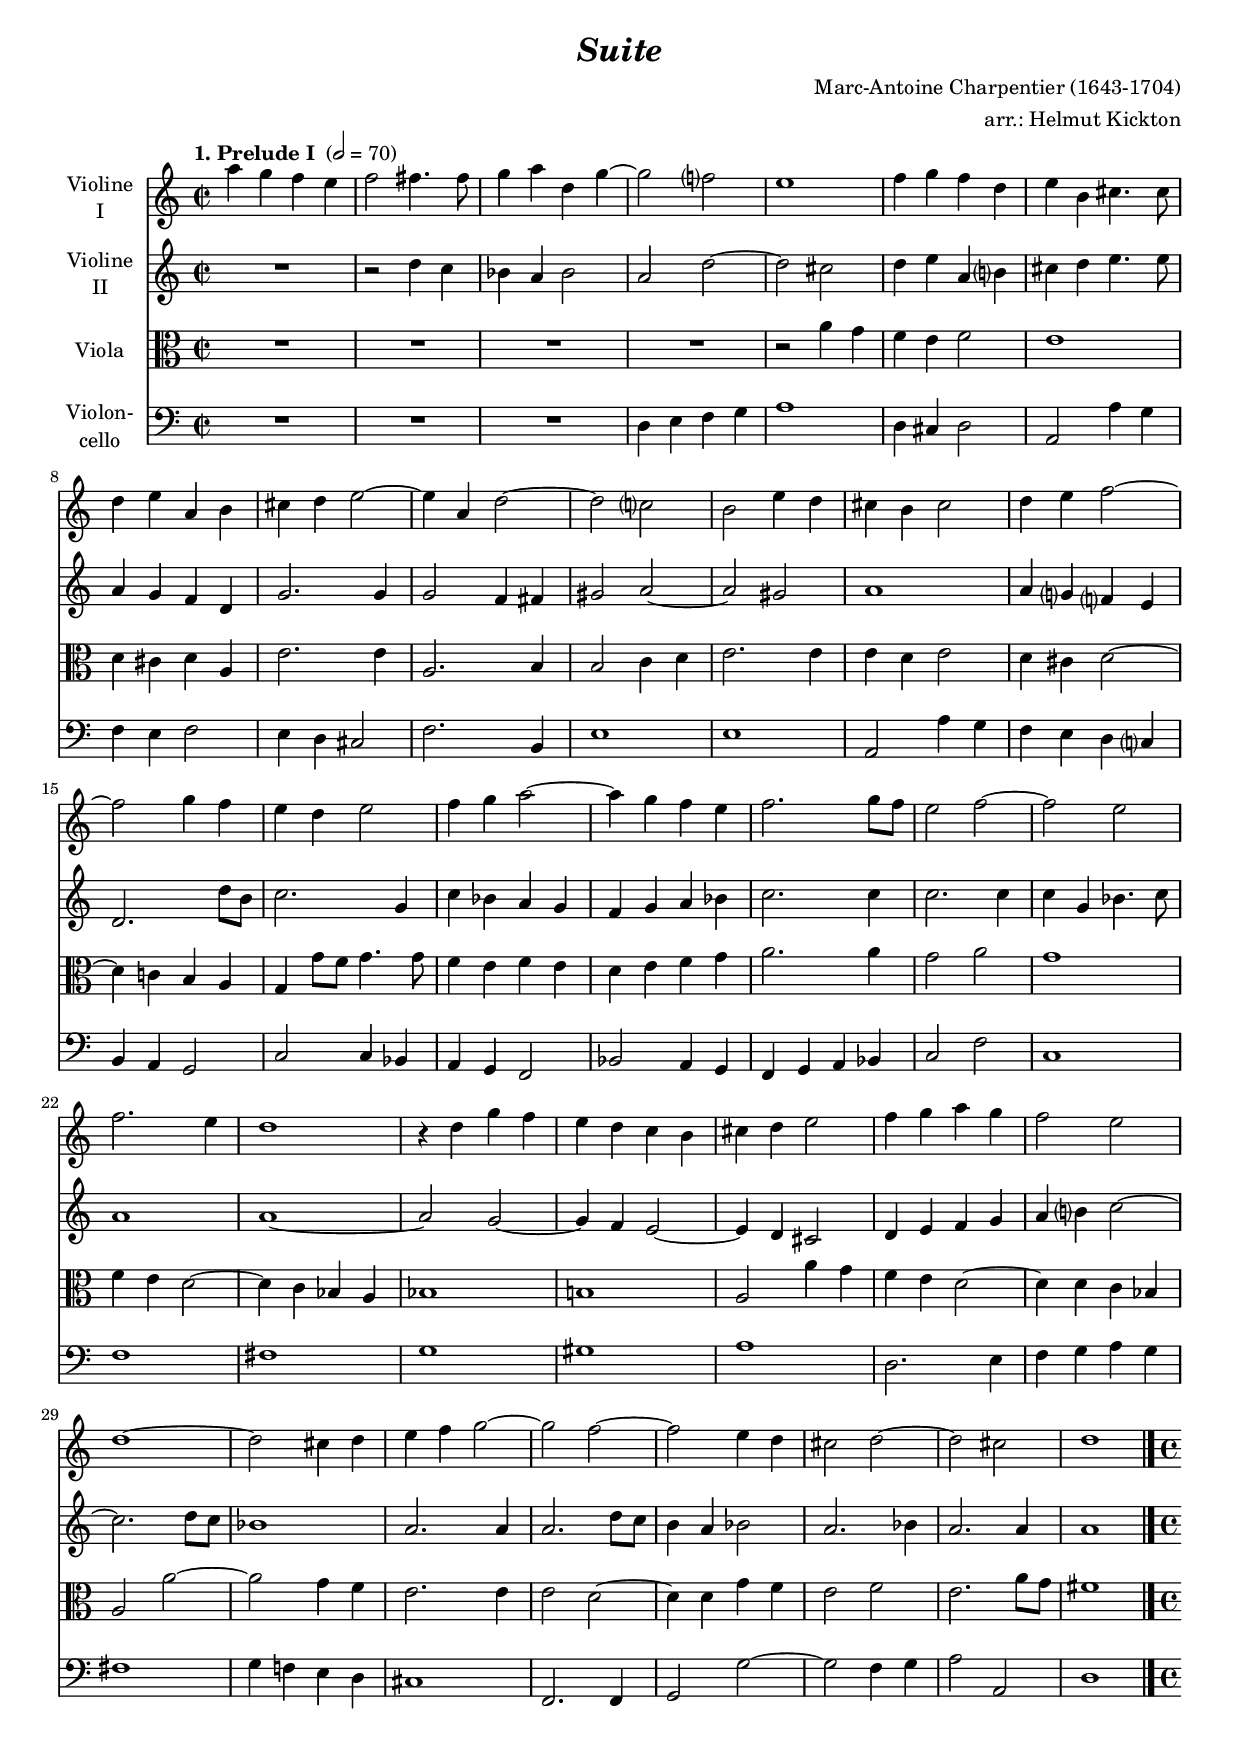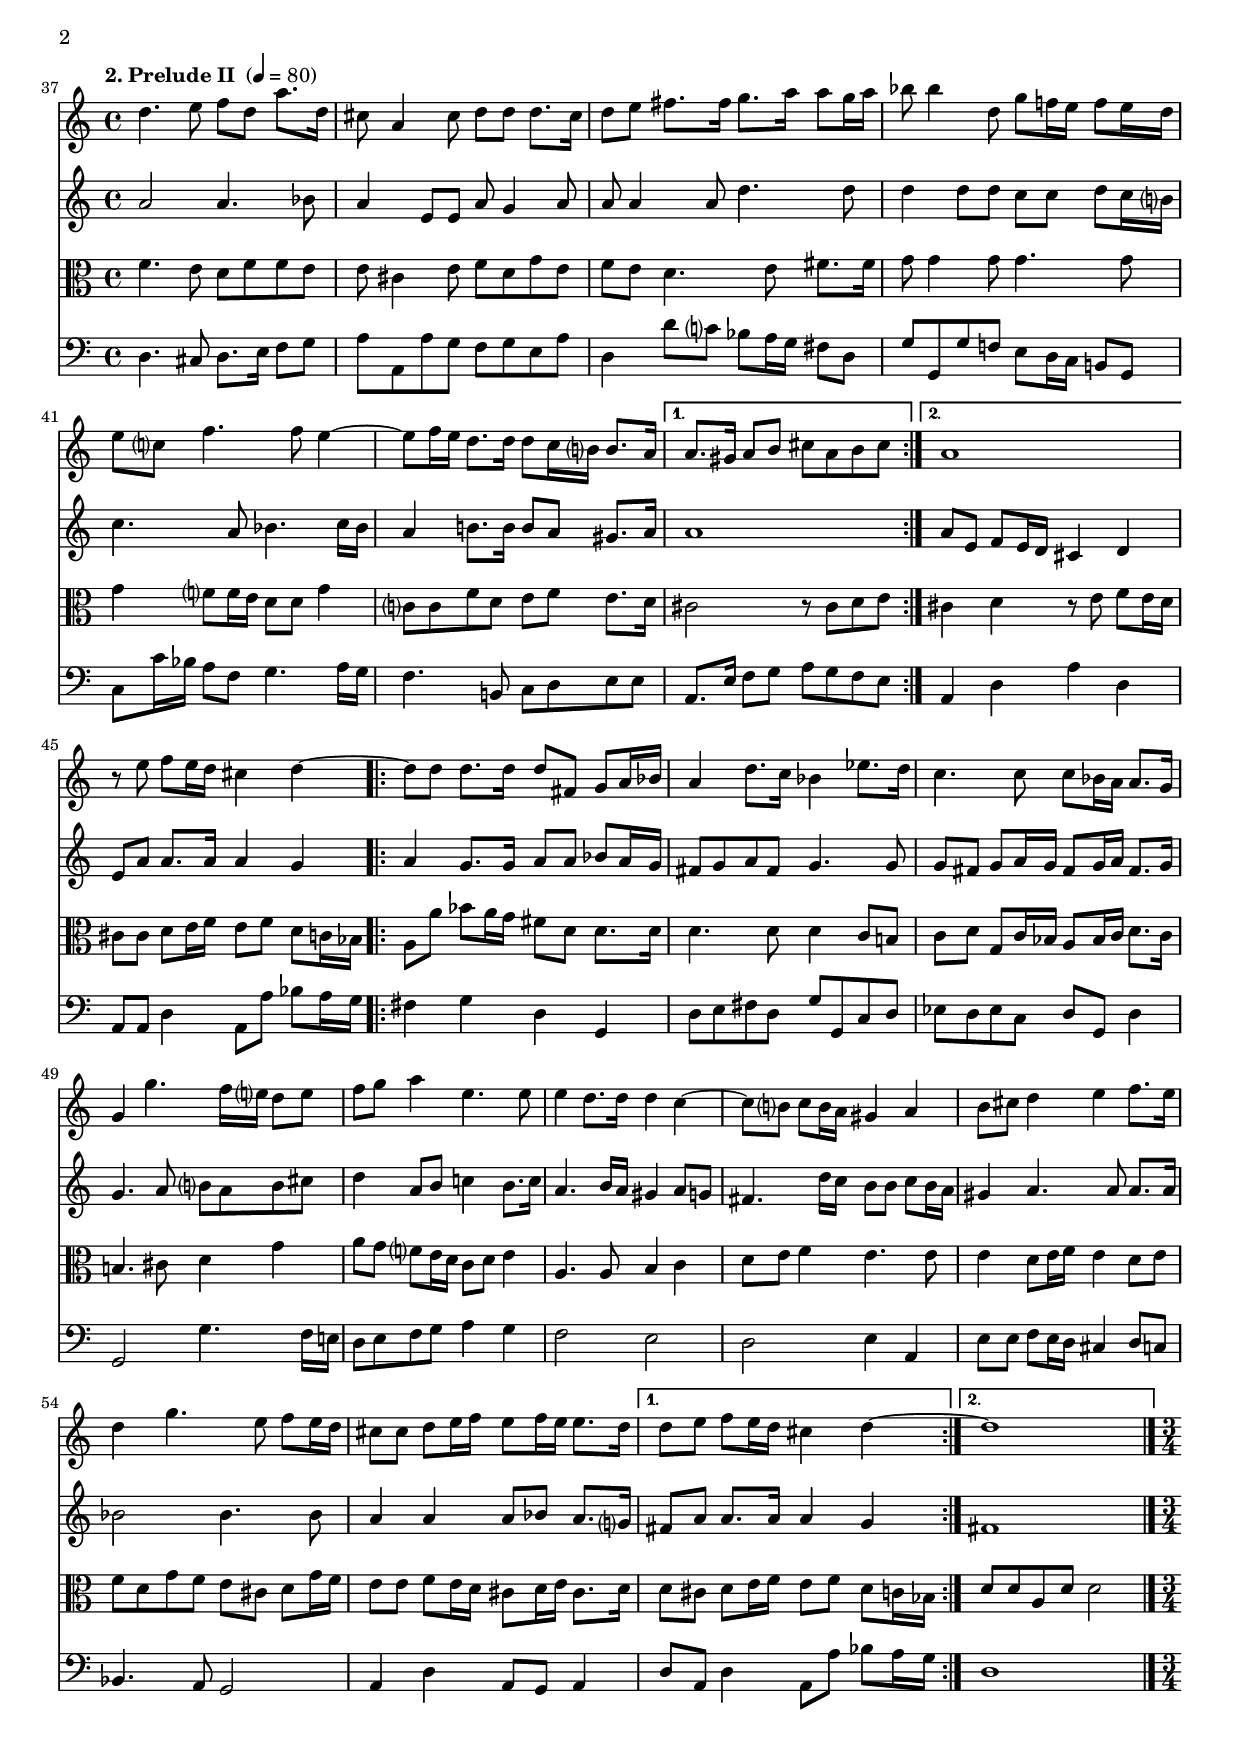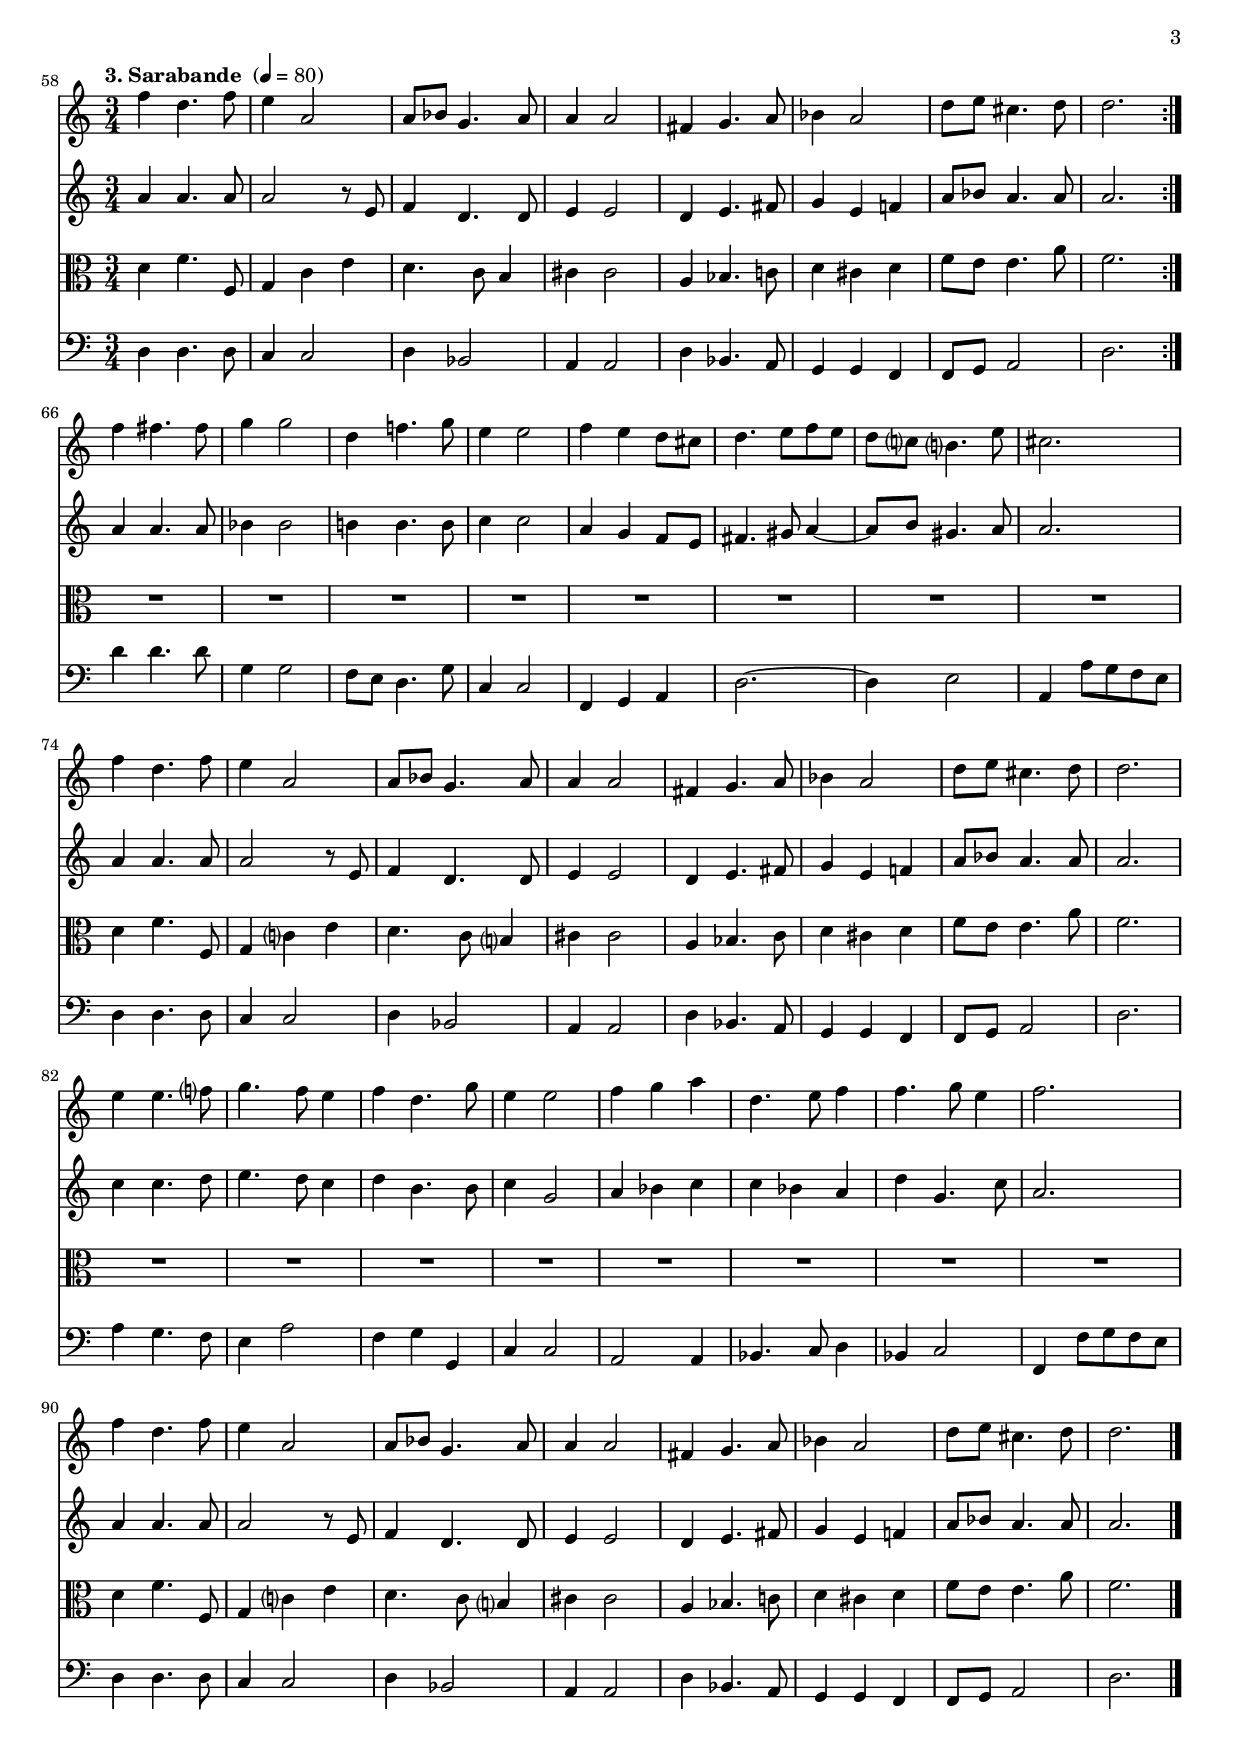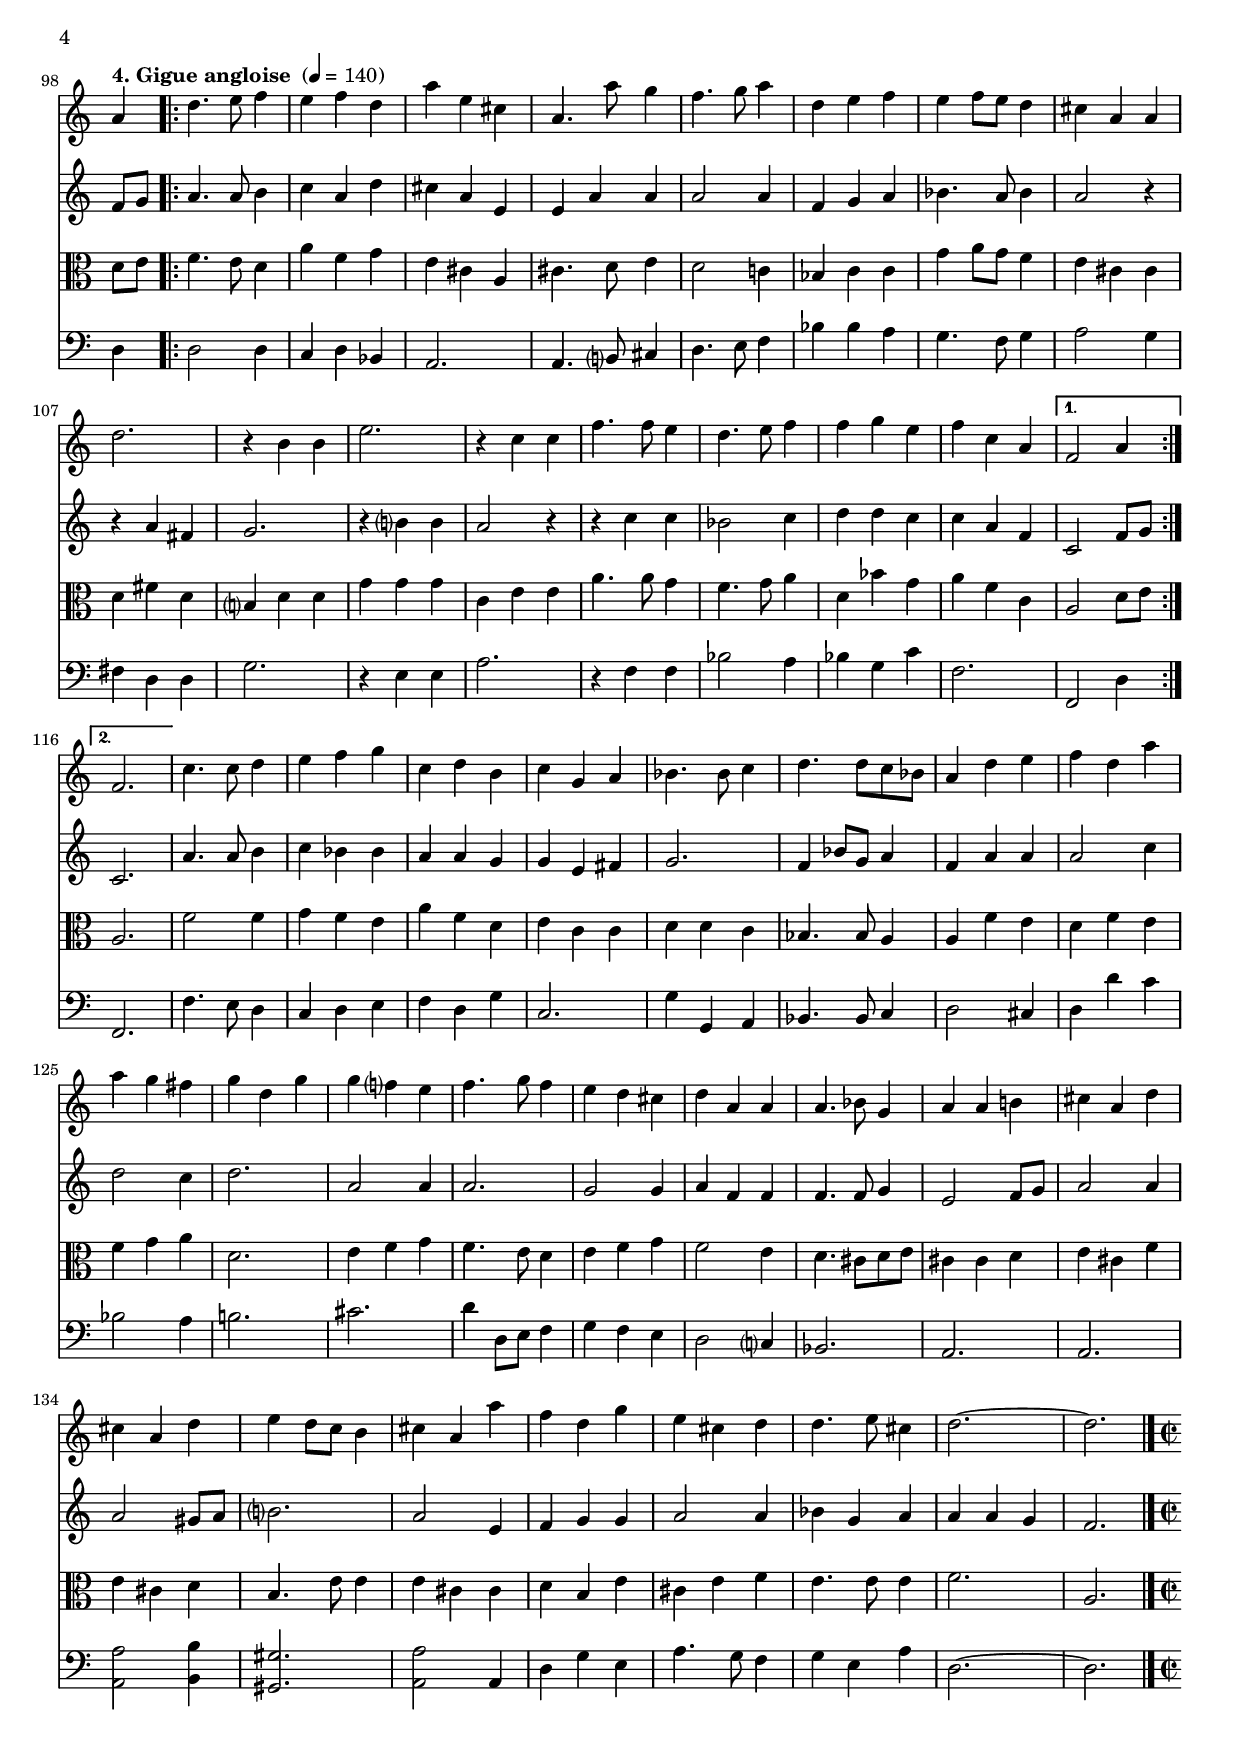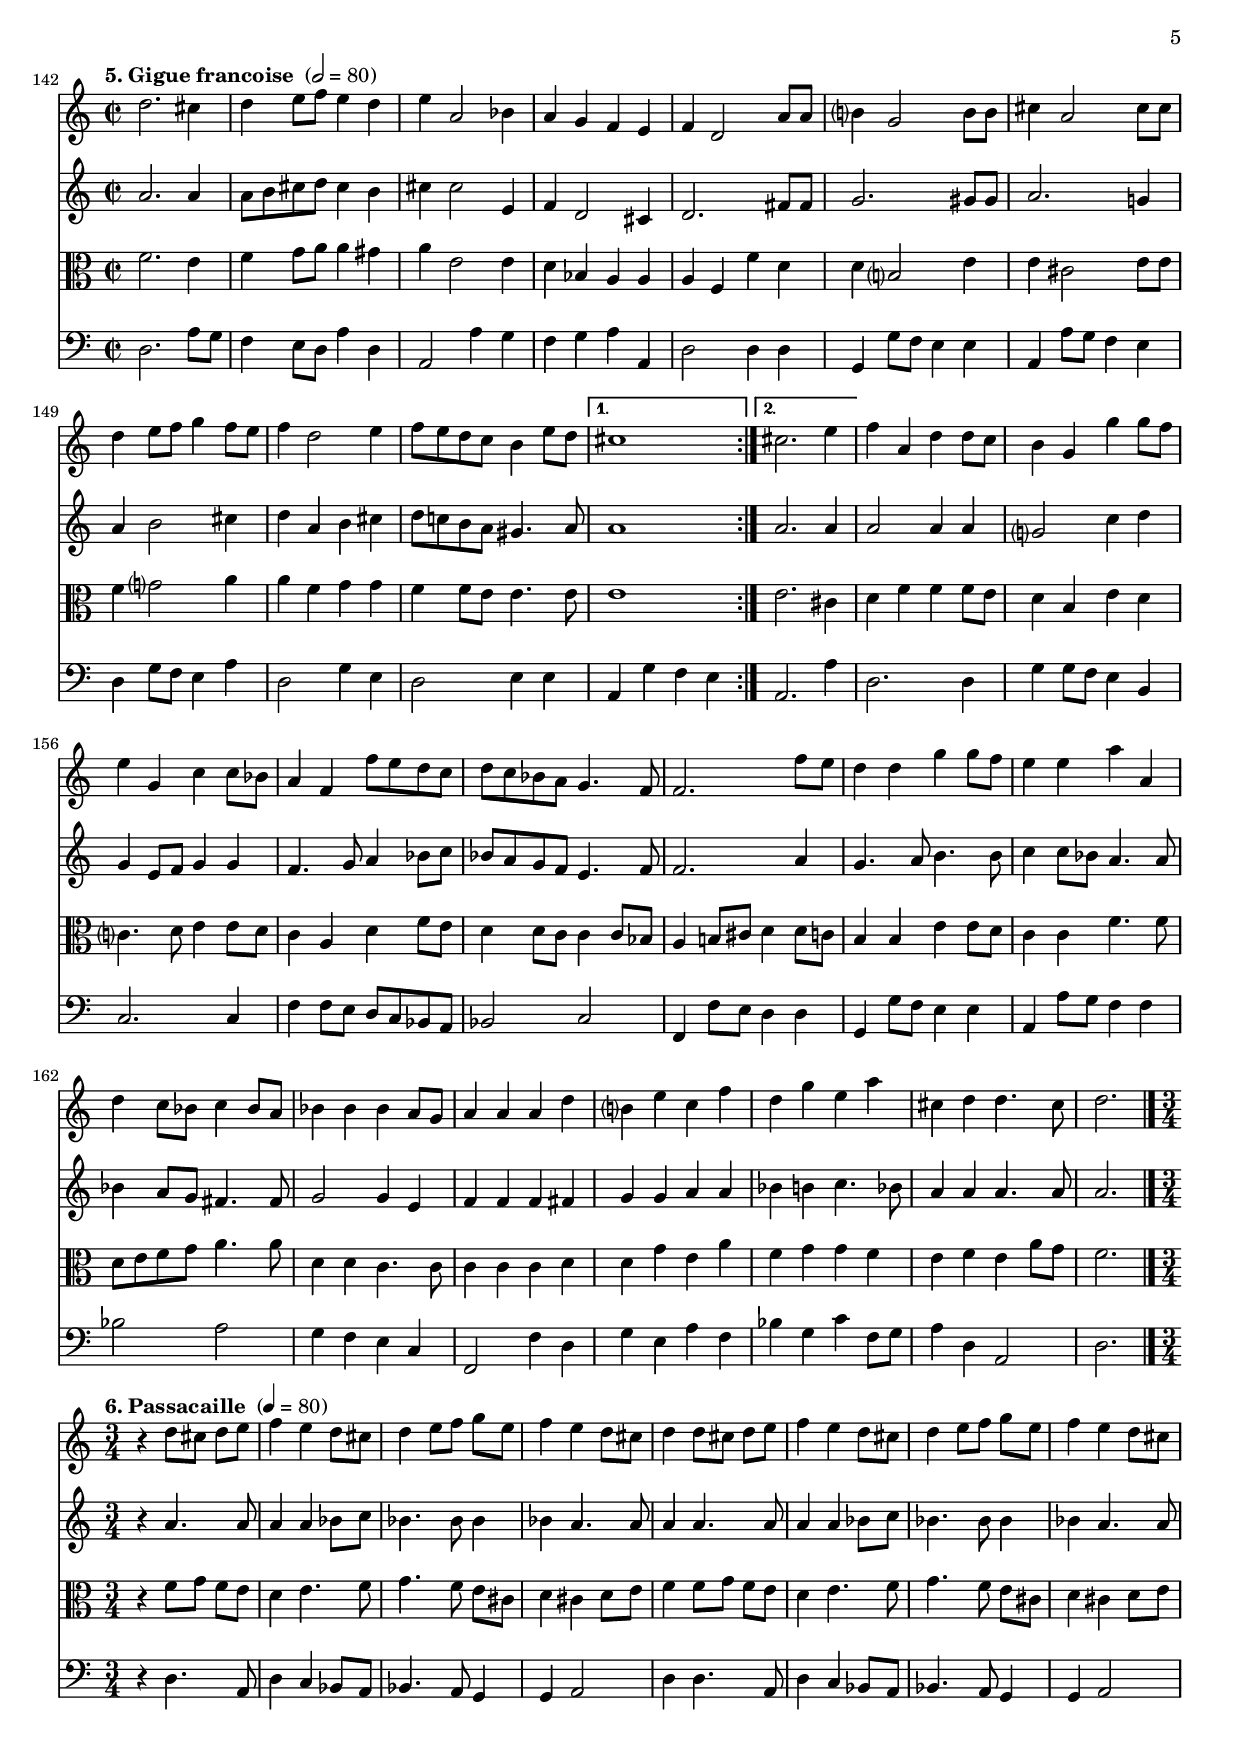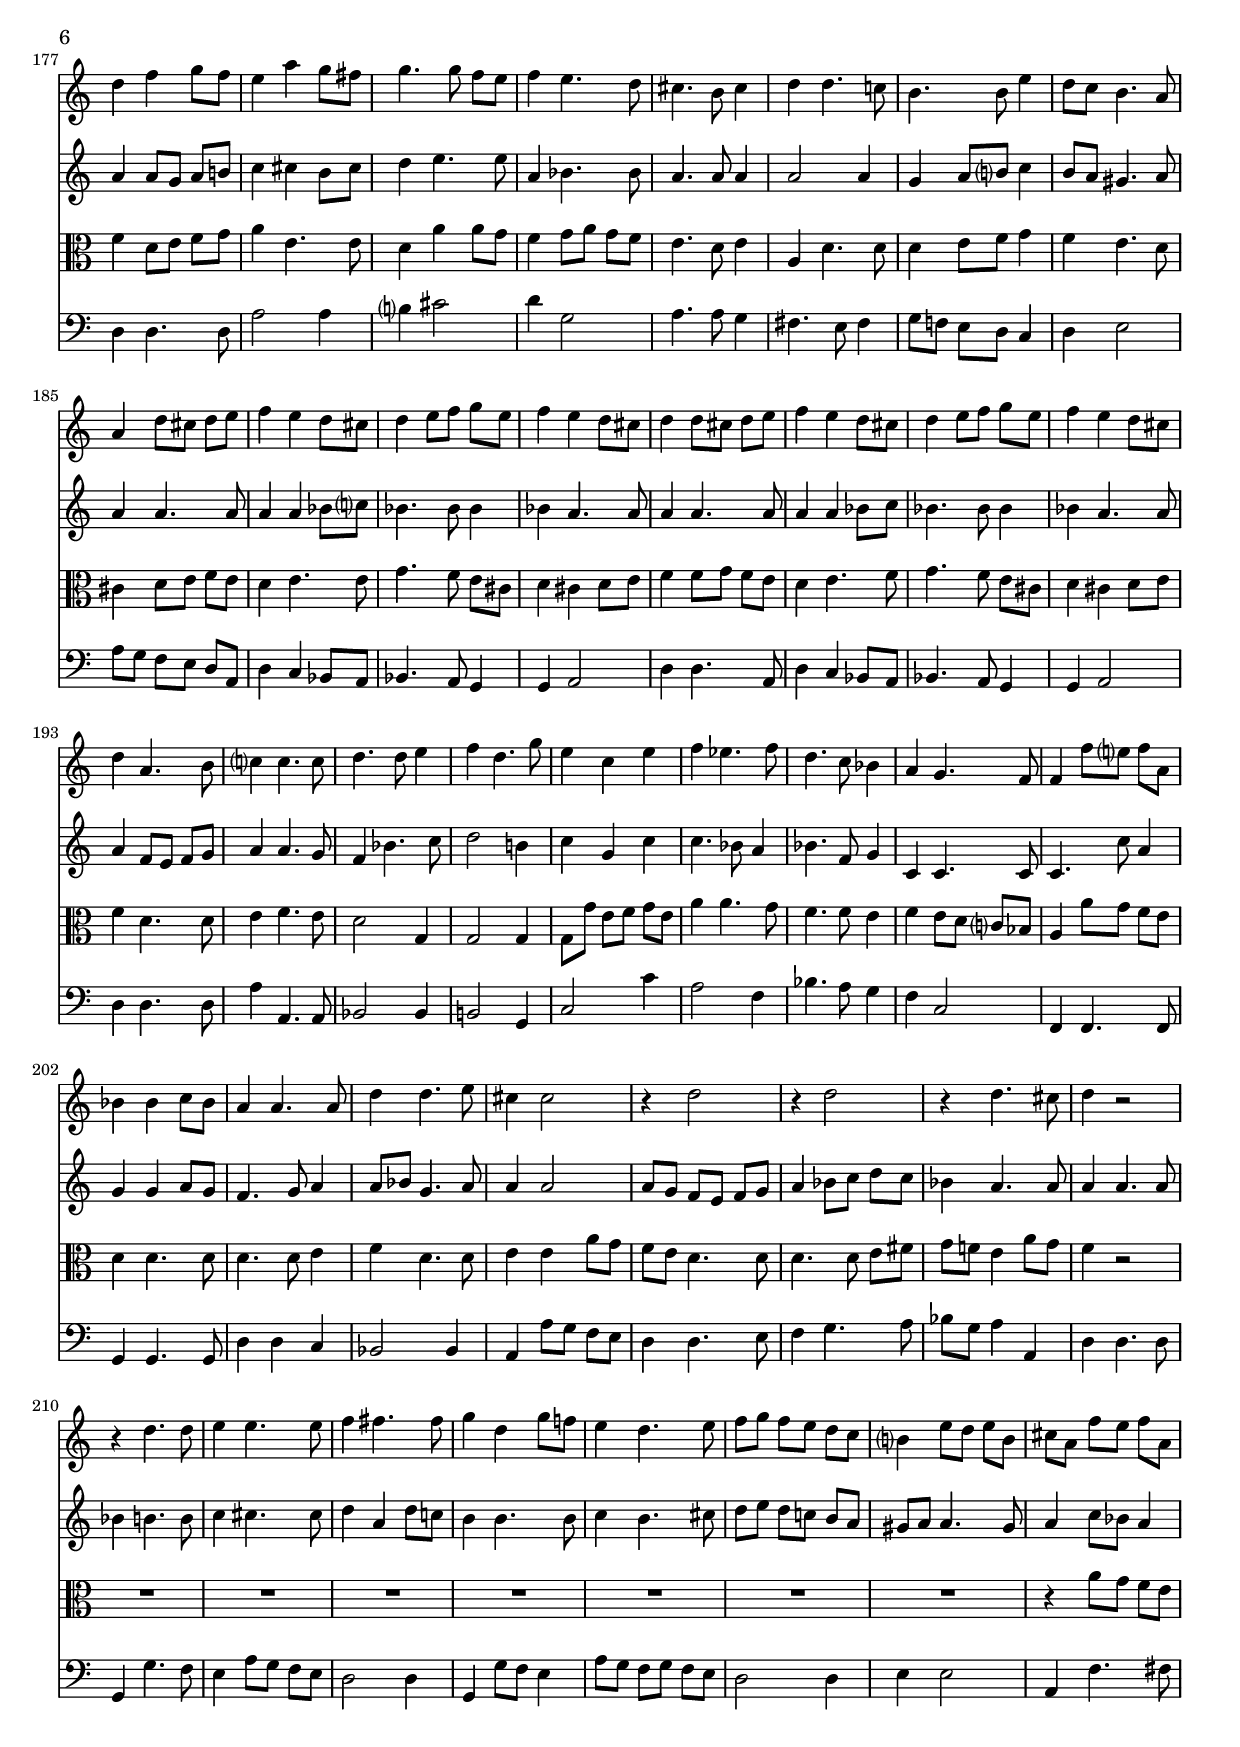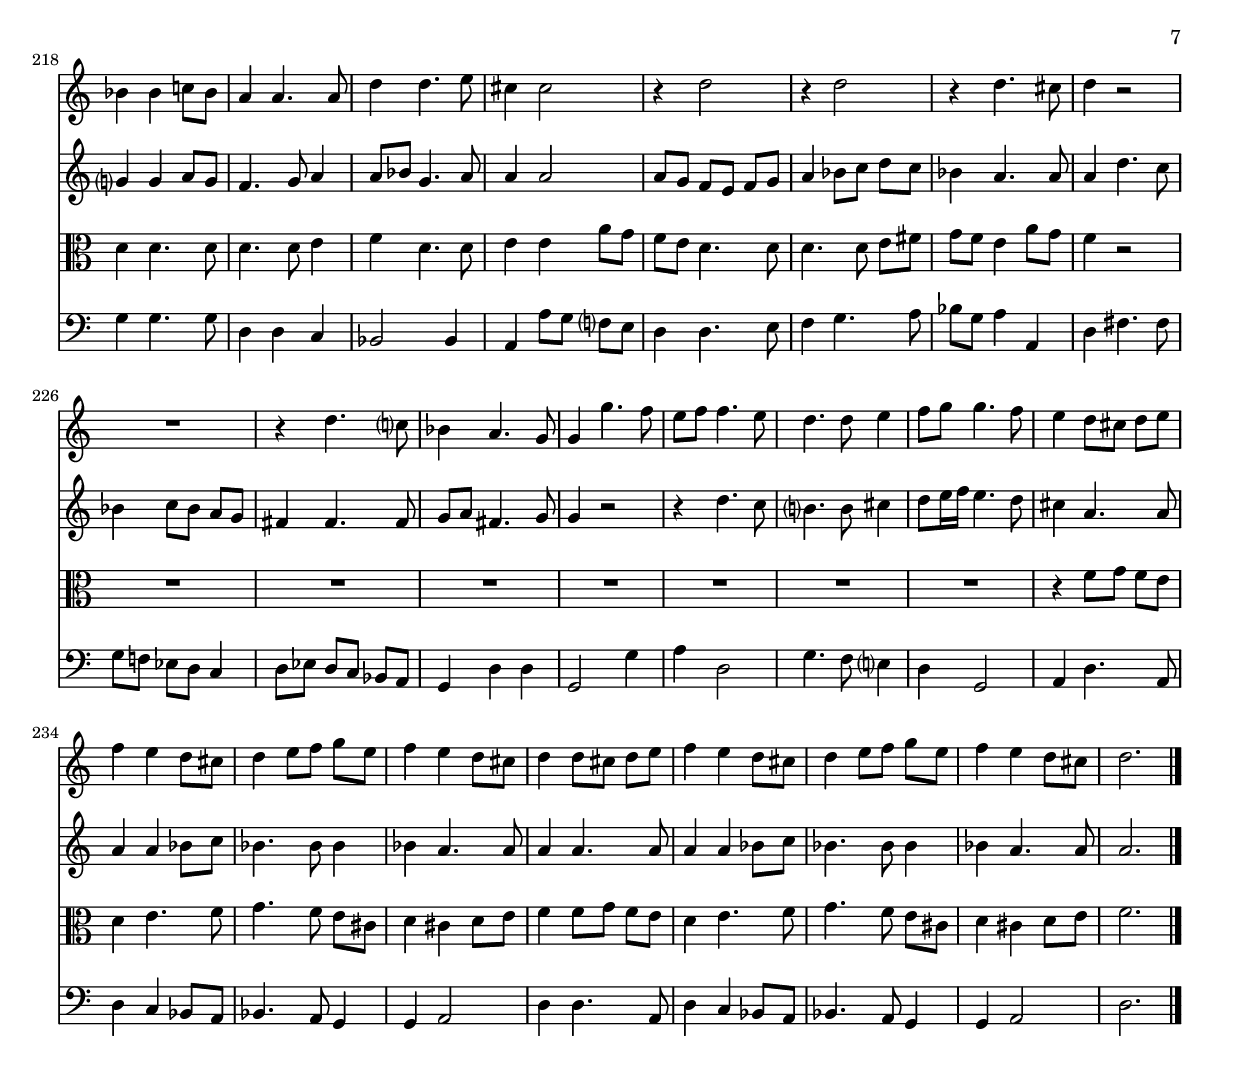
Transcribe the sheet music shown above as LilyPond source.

\version "2.14.2"
\include "deutsch.ly"

#(set-global-staff-size 17.75)

\header {
  title     = \markup \bold \italic "Suite"
  composer  = "Marc-Antoine Charpentier (1643-1704)"
  arranger  = "arr.: Helmut Kickton"
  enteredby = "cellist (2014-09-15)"
}

voiceconsts = {
  \key c \major
  %\numericTimeSignature
  \compressFullBarRests
  % \set tupletSpannerDuration = #(ly:make-moment 1 4)
}

mist = "string ensemble 1"
miba = "drawbar organ"

introa = {            \tempo "1. Prelude I "       2=70  \time 2/2  }
introb = { \break     \tempo "2. Prelude II "      4=80  \time 4/4  }
introc = { \break     \tempo "3. Sarabande "       4=80  \time 3/4  }
introd = { \break     \tempo "4. Gigue angloise "  4=140 }
introe = { \pageBreak \tempo "5. Gigue francoise " 2=80  \time 2/2 }
introf = { \break     \tempo "6. Passacaille "     4=80  \time 3/4
  % Set default beaming for all staves
  \set Timing.beamExceptions = #'()
  \set Timing.baseMoment     = #(ly:make-moment 1 4)
  \set Timing.beatStructure  = #'(1 1 1)
}

va = \relative c''' {
   \voiceconsts

   \introa
   a4 g f e
   f2 fis4. fis8
   g4 a d, g~
   g2 f?
   e1

   f4 g f d
   e h cis4. cis8
   d4 e a, h
   cis d e2~
   e4 a, d2~
   d c?

   h e4 d
   cis h cis2
   d4 e f2~
   f g4 f
   e d e2
   f4 g a2~

   a4 g f e
   f2. g8 f
   e2 f~
   f e
   f2. e4
   d1

   r4 d g f
   e d c h
   cis d e2
   f4 g a g
   f2 e
   d1~

   d2 cis4 d
   e f g2~
   g f~
   f e4 d
   cis2 d~
   d cis
   d1 \bar "|."

   \introb
   \repeat volta 2 {
     d4. e8 f d a'8. d,16
     cis8 a4 cis8 d d d8. cis16
     d8 e fis8. fis16 g8. a16 a8 g16 a
     b8 b4 d,8 g f!16 e f8 e16 d

     e8 c? f4. f8 e4~
     e8 f16 e d8. d16 d8 c16 h? h8. a16
   }
   \alternative {
     { a8. gis16 a8 h cis a h cis }
     { a1 }
   }
   r8 e' f e16 d cis4 d~

   \repeat volta 2 {
     d8 d d8. d16 d8 fis, g a16 b

     a4 d8. c16 b4 es8. d16
     c4. c8 c b16 a a8. g16
     g4 g'4. f16 e? d8 e
     f g a4 e4. e8

     e4 d8. d16 d4 c~
     c8 h? c h16 a gis4 a
     h8 cis d4 e f8. e16
     d4 g4. e8 f e16 d

     cis8 cis d e16 f e8 f16 e e8. d16
   }
   \alternative {
     { d8 e f e16 d cis4 d~ }
     { d1 }
   } \bar "|."

   \introc
   \repeat volta 2 {
     f4 d4. f8
     e4 a,2
     a8 b g4. a8
     a4 a2
     fis4 g4. a8
     b4 a2

     d8 e cis4. d8
     d2.
   }

   f4 fis4. fis8
   g4 g2
   d4 f!4. g8
   e4 e2
   f4 e d8 cis

   d4. e8 f e
   d c? h?4. e8
   cis2.
   f4 d4. f8
   e4 a,2
   a8 b g4. a8

   a4 a2
   fis4 g4. a8
   b4 a2
   d8 e cis4. d8
   d2.
   e4 e4. f?8
   g4. f8 e4
   f d4. g8

   e4 e2
   f4 g a
   d,4. e8 f4
   f4. g8 e4
   f2.
   f4 d4. f8
   e4 a,2

   a8 b g4. a8
   a4 a2
   fis4 g4. a8
   b4 a2
   d8 e cis4. d8
   d2. \bar "|."

   \introd
   \partial 4 a4
   \repeat volta 2 {
     d4. e8 f4
     e4 f d
     a' e cis
     a4. a'8 g4
     f4. g8 a4
     d, e f

     e f8 e d4
     cis a a
     d2.
     r4 h h
     e2.
     r4 c c
     f4. f8 e4
     d4. e8 f4

     f g e
     f c a
   }
   \alternative {
     { f2 a4 }
     { f2. }
   }
   c'4. c8 d4
   e f g
   c, d h
   c g a
   b4. b8 c4

   d4. d8 c b
   a4 d e
   f d a'
   a g fis
   g d g
   g f? e
   f4. g8 f4

   e d cis
   d a a
   a4. b8 g4
   a a h!
   cis a d
   cis a d
   e d8 c h4

   cis a a'
   f d g
   e cis d
   d4. e8 cis4
   d2.~
   d \bar "|."

   \introe
   \repeat volta 2 {
     d2. cis4
     d e8 f e4 d
     e a,2 b4
     a g f e
     f d2 a'8 a
     h?4 g2 h8 h

     cis4 a2 cis8 cis
     d4 e8 f g4 f8 e
     f4 d2 e4
     f8 e d c h4 e8 d
   }
   \alternative {
     { cis1 }
     { cis2. e4 }
   }

   f a, d d8 c
   h4 g g' g8 f
   e4 g, c c8 b
   a4 f f'8 e d c
   d c b a g4. f8

   f2. f'8 e
   d4 d g g8 f
   e4 e a a,
   d c8 b c4 b8 a
   b4 b b a8 g

   a4 a a d
   h? e c f
   d g e a
   cis, d d4. cis8
   d2. \bar "|."

   \introf
   r4 d8 cis d e
   f4 e d8 cis
   d4 e8 f g e
   f4 e d8 cis
   d4 d8 cis d e
   f4 e d8 cis

   d4 e8 f g e
   f4 e d8 cis
   d4 f g8 f
   e4 a g8 fis
   g4. g8 f e
   f4 e4. d8

   cis4. h8 cis4
   d d4. c!8
   h4. h8 e4
   d8 c h4. a8
   a4 d8 cis d e
   f4 e d8 cis

   d4 e8 f g e
   f4 e d8 cis
   d4 d8 cis d e
   f4 e d8 cis
   d4 e8 f g e
   f4 e d8 cis

   d4 a4. h8
   c?4 c4. c8
   d4. d8 e4
   f d4. g8
   e4 c e
   f es4. f8
   d4. c8 b4

   a g4. f8
   f4 f'8 e? f a,
   b4 b c8 b
   a4 a4. a8
   d4 d4. e8
   cis4 cis2

   r4 d2
   r4 d2
   r4 d4. cis8
   d4 r2
   r4 d4. d8
   e4 e4. e8

   f4 fis4. fis8
   g4 d g8 f!
   e4 d4. e8
   f g f e d c
   h?4 e8 d e h
   cis a f' e f a,

   b4 b c!8 b
   a4 a4. a8
   d4 d4. e8
   cis4 cis2
   r4 d2
   r4 d2

   r4 d4. cis8
   d4 r2
   R2.
   r4 d4. c?8
   b4 a4. g8
   g4 g'4. f8

   e f f4. e8
   d4. d8 e4
   f8 g g4. f8
   e4 d8 cis d e
   f4 e d8 cis
   d4 e8 f g e

   f4 e d8 cis
   d4 d8 cis d e
   f4 e d8 cis
   d4 e8 f g e
   f4 e d8 cis
   d2. \bar "|."
}

vb = \relative c'' {
   \voiceconsts

   \introa
   R1
   r2 d4 c
   b a b2
   a d~
   d cis

   d4 e a, h?
   cis d e4. e8
   a,4 g f d
   g2. g4
   g2 f4 fis
   gis2 a~

   a gis
   a1
   a4 g? f? e
   d2. d'8 h
   c2. g4
   c b a g

   f g a b
   c2. c4
   c2. c4
   c g b4. c8
   a1
   a~

   a2 g~
   g4 f e2~
   e4 d cis2
   d4 e f g
   a h? c2~
   c2. d8 c

   b1
   a2. a4
   a2. d8 c
   h4 a b2
   a2. b4
   a2. a4
   a1 \bar "|." 

   \introb
   \repeat volta 2 {
     a2 a4. b8
     a4 e8 e a g4 a8
     a a4 a8 d4. d8
     d4 d8 d c c d c16 h?

     c4. a8 b4. c16 b
     a4 h!8. h16 h8 a gis8. a16
   }
   \alternative {
     { a1 }
     { a8 e f e16 d cis4 d }
   }
   e8 a a8. a16 a4 g

   \repeat volta 2 {
     a g8. g16 a8 a b a16 g

     fis8 g a fis g4. g8
     g fis g a16 g fis8 g16 a fis8. g16
     g4. a8 h? a h cis
     d4 a8 h c!4 h8. c16

     a4. h16 a gis4 a8 g
     fis4. d'16 c h8 h c h16 a
     gis4 a4. a8 a8. a16
     b2 b4. b8

     a4 a a8 b a8. g?16
   }
   \alternative {
     { fis8 a a8. a16 a4 g }
     { fis1 }
   } \bar "|."

   \introc
   \repeat volta 2 {
     a4 a4. a8
     a2 r8 e
     f4 d4. d8
     e4 e2
     d4 e4. fis8
     g4 e f!

     a8 b a4. a8
     a2.
   }

   a4 a4. a8
   b4 b2
   h!4 h4. h8
   c4 c2
   a4 g f8 e

   fis4. gis8 a4~
   a8 h gis4. a8
   a2.
   a4 a4. a8
   a2 r8 e
   f4 d4. d8

   e4 e2
   d4 e4. fis8
   g4 e f!
   a8 b a4. a8
   a2.
   c4 c4. d8
   e4. d8 c4
   d h4. h8

   c4 g2
   a4 b c
   c b a
   d g,4. c8
   a2.
   a4 a4. a8
   a2 r8 e

   f4 d4. d8
   e4 e2
   d4 e4. fis8
   g4 e f!
   a8 b a4. a8
   a2. \bar "|."

   \introd
   \partial 4 f8 g
   \repeat volta 2 {
     a4. a8 h4
     c a d
     cis a e
     e a a
     a2 a4
     f g a

     b4. a8 b4
     a2 r4
     r a fis
     g2.
     r4 h? h
     a2 r4
     r c c
     b2 c4

     d d c
     c a f
   }
   \alternative {
     { c2 f8 g }
     { c,2. }
   }
   a'4. a8 h4
   c b b
   a a g
   g e fis
   g2.

   f4 b8 g a4
   f a a
   a2 c4
   d2 c4
   d2.
   a2 a4
   a2.

   g2 g4
   a f f
   f4. f8 g4
   e2 f8 g
   a2 a4
   a2 gis8 a
   h?2.

   a2 e4
   f g g
   a2 a4
   b g a
   a a g
   f2. \bar "|."

   \introe
   \repeat volta 2 {
     a2. a4
     a8 h cis d cis4 h
     cis cis2 e,4
     f d2 cis4
     d2. fis8 fis
     g2. gis8 gis

     a2. g!4
     a h2 cis4
     d a h cis
     d8 c! h a gis4. a8
   }
   \alternative {
     { a1 }
     { a2. a4 }
   }

   a2 a4 a
   g?2 c4 d
   g, e8 f g4 g
   f4. g8 a4 b8 c
   b a g f e4. f8

   f2. a4
   g4. a8 h4. h8
   c4 c8 b a4. a8
   b4 a8 g fis4. fis8
   g2 g4 e

   f f f fis
   g g a a
   b h c4. b8
   a4 a a4. a8
   a2. \bar "|."

   \introf
   r4 a4. a8
   a4 a b8 c
   b4. b8 b4
   b4 a4. a8
   a4 a4. a8
   a4 a b8 c

   b4. b8 b4
   b a4. a8
   a4 a8 g a h!
   c4 cis h8 cis
   d4 e4. e8
   a,4 b4. b8

   a4. a8 a4
   a2 a4
   g a8 h? c4
   h8 a gis4. a8
   a4 a4. a8
   a4 a b8 c?

   b4. b8 b4
   b a4. a8
   a4 a4. a8
   a4 a b8 c
   b4. b8 b4
   b4 a4. a8

   a4 f8 e f g
   a4 a4. g8
   f4 b4. c8
   d2 h!4
   c g c
   c4. b8 a4
   b4. f8 g4

   c, c4. c8
   c4. c'8 a4
   g4 g a8 g
   f4. g8 a4
   a8 b g4. a8
   a4 a2

   a8 g f e f g
   a4 b8 c d c
   b4 a4. a8
   a4 a4. a8
   b4 h4. h8
   c4 cis4. cis8

   d4 a d8 c!
   h4 h4. h8
   c4 h4. cis8
   d e d c! h a
   gis a a4. gis8
   a4 c8 b a4

   g? g a8 g
   f4. g8 a4
   a8 b g4. a8
   a4 a2
   a8 g f e f g
   a4 b8 c d c

   b4 a4. a8
   a4 d4. c8
   b4 c8 b a g
   fis4 fis4. fis8
   g a fis4. g8
   g4 r2

   r4 d'4. c8
   h?4. h8 cis4
   d8 e16 f e4. d8
   cis4 a4. a8
   a4 a b8 c
   b4. b8 b4

   b a4. a8
   a4 a4. a8
   a4 a b8 c
   b4. b8 b4
   b a4. a8 a2. \bar "|."
}

vc = \relative c'' {
   \voiceconsts
   \clef "alto"

   \introa
   R1*4
   r2 a4 g
   f e f2
   e1
   d4 cis d a
   e'2. e4
   a,2. h4
   h2 c4 d

   e2. e4
   e d e2
   d4 cis d2~
   d4 c! h a
   g g'8 f g4. g8
   f4 e f e

   d e f g
   a2. a4
   g2 a
   g1
   f4 e d2~
   d4 c b a

   b1
   h!
   a2 a'4 g
   f e d2~
   d4 d c b
   a2 a'~

   a g4 f
   e2. e4
   e2 d~
   d4 d g f
   e2 f
   e2. a8 g
   fis1 \bar "|."

   \introb
   \repeat volta 2 {
     f4. e8 d f f e
     e cis4 e8 f d g e
     f e d4. e8 fis8. fis16
     g8 g4 g8 g4. g8

     g4 f?8 f16 e d8 d g4
     c,?8 c f d e f e8. d16
   }
   \alternative {
     { cis2 r8 cis d e }
     { cis4 d r8 e f e16 d }
   }
   cis8 cis d e16 f e8 f d c16 b

   \repeat volta 2 {
     a8 a' b a16 g fis8 d d8. d16

     d4. d8 d4 c8 h!
     c d g, c16 b a8 b16 c d8. c16
     h!4. cis8 d4 g
     a8 g f? e16 d c8 d e4

     a,4. a8 h4 c
     d8 e f4 e4. e8
     e4 d8 e16 f e4 d8 e
     f d g f e cis d g16 f

     e8 e f e16 d cis8 d16 e cis8. d16
   }
   \alternative {
     { d8 cis d e16 f e8 f d c16 b }
     { d8 d a d d2 }
   } \bar "|."

   \introc
   \repeat volta 2 {
     d4 f4. f,8
     g4 c e
     d4. c8 h4
     cis4 cis2
     a4 b4. c!8
     d4 cis d

     f8 e e4. a8
     f2.
   }

   R2.*8
   d4 f4. f,8
   g4 c? e
   d4. c8 h?4

   cis4 cis2
   a4 b4. c8
   d4 cis d
   f8 e e4. a8
   f2.
   R2.*8
   d4 f4. f,8
   g4 c? e

   d4. c8 h?4
   cis4 cis2
   a4 b4. c!8
   d4 cis d
   f8 e e4. a8
   f2. \bar "|."

   \introd
   \partial 4 d8 e
   \repeat volta 2 {
     f4. e8 d4
     a' f g
     e cis a
     cis4. d8 e4
     d2 c!4
     b c c

     g' a8 g f4
     e cis cis
     d fis d
     h? d d
     g g g
     c, e e
     a4. a8 g4
     f4. g8 a4

     d, b' g
     a f c
   }
   \alternative {
     { a2 d8 e }
     { a,2. }
   }
   f'2 f4
   g f e
   a f d
   e c c
   d d c

   b4. b8 a4
   a f' e
   d f e
   f g a
   d,2.
   e4 f g
   f4. e8 d4

   e f g
   f2 e4
   d4. cis8 d e
   cis4 cis d
   e cis f
   e cis d
   h4. e8 e4

   e cis cis
   d h e
   cis e f
   e4. e8 e4
   f2.
   a, \bar "|."

   \introe
   \repeat volta 2 {
     f'2. e4
     f4 g8 a a4 gis
     a e2 e4
     d b a a
     a f f' d
     d h?2 e4

     e cis2 e8 e
     f4 g?2 a4
     a f g g
     f f8 e e4. e8
   }
   \alternative {
     { e1 }
     { e2. cis4 }
   }

   d f f f8 e
   d4 h e d
   c?4. d8 e4 e8 d
   c4 a d f8 e
   d4 d8 c c4 c8 b

   a4 h!8 cis d4 d8 c
   h4 h e e8 d
   c4 c f4. f8
   d e f g a4. a8
   d,4 d c4. c8

   c4 c c d
   d g e a
   f g g f
   e f e a8 g
   f2. \bar "|."

   \introf
   r4 f8 g f e
   d4 e4. f8
   g4. f8 e cis
   d4 cis d8 e
   f4 f8 g f e
   d4 e4. f8

   g4. f8 e cis
   d4 cis d8 e
   f4 d8 e f g
   a4 e4. e8
   d4 a' a8 g
   f4 g8 a g f

   e4. d8 e4
   a, d4. d8
   d4 e8 f g4
   f e4. d8
   cis4 d8 e f e
   d4 e4. e8

   g4. f8 e cis
   d4 cis d8 e
   f4 f8 g f e
   d4 e4. f8
   g4. f8 e cis
   d4 cis d8 e

   f4 d4. d8
   e4 f4. e8
   d2 g,4
   g2 g4
   g8 g' e f g e
   a4 a4. g8
   f4. f8 e4

   f e8 d c? b
   a4 a'8 g f e
   d4 d4. d8
   d4. d8 e4
   f d4. d8
   e4 e a8 g

   f e d4. d8
   d4. d8 e fis
   g f! e4 a8 g
   f4 r2
   R2.*7
   r4 a8 g f e

   d4 d4. d8
   d4. d8 e4
   f d4. d8
   e4 e a8 g
   f e d4. d8
   d4. d8 e fis

   g f e4 a8 g
   f4 r2
   R2.*7
   r4 f8 g f e
   d4 e4. f8
   g4. f8 e cis

   d4 cis d8 e	f4 f8 g f e
   d4 e4. f8
   g4. f8 e cis
   d4 cis d8 e
   f2. \bar "|."
}

vd = \relative c {
   \voiceconsts
   \clef "bass"

   \introa
   R1*3
   d4 e f g
   a1
   d,4 cis d2
   a a'4 g
   f e f2
   e4 d cis2
   f2.
   h,4
   e1

   e
   a,2 a'4 g
   f e d c?
   h a g2
   c c4 b
   a g f2

   b a4 g
   f g a b
   c2 f
   c1
   f
   fis

   g
   gis
   a
   d,2. e4
   f g a g
   fis1

   g4 f! e d
   cis1
   f,2. f4
   g2 g'~
   g f4 g
   a2 a,
   d1 \bar "|."

   \introb
   \repeat volta 2 {
     d4. cis8 d8. e16 f8 g
     a a, a' g f g e a
     d,4 d'8 c? b a16 g fis8 d
     g g, g' f! e d16 c h!8 g

     c c'16 b a8 f g4. a16 g
     f4. h,!8 c d e e
   }
   \alternative {
     { a,8. e'16 f8 g a g f e }
     { a,4 d a' d, }
   }
   a8 a d4 a8 a' b a16 g

   \repeat volta 2 {
     fis4 g d g,

     d'8 e fis d g g, c d
     es d es c d g, d'4
     g,2 g'4. f16 e!
     d8 e f g a4 g

     f2 e
     d e4 a,
     e'8 e f e16 d cis4 d8 c
     b4. a8 g2

     a4 d a8 g a4
   }
   \alternative {
     { d8 a d4 a8 a' b a16 g }
     { d1 }
   } \bar "|."

   \introc
   \repeat volta 2 {
     d4 d4. d8
     c4 c2
     d4 b2
     a4 a2
     d4 b4. a8
     g4 g f

     f8 g a2
     d2.
   }
   d'4 d4. d8
   g,4 g2
   f8 e d4. g8
   c,4 c2
   f,4 g a

   d2.~
   d4 e2
   a,4 a'8 g f e
   d4 d4. d8
   c4 c2
   d4 b2

   a4 a2
   d4 b4. a8
   g4 g f
   f8 g a2
   d2.
   a'4 g4. f8
   e4 a2
   f4 g g,

   c c2
   a a4
   b4. c8 d4
   b4 c2
   f,4 f'8 g f e
   d4 d4. d8
   c4 c2

   d4 b2
   a4 a2
   d4 b4. a8
   g4 g f
   f8 g a2
   d2. \bar "|."

   \introd
   \partial 4 d4
   \repeat volta 2 {
     d2 d4
     c d b
     a2.
     a4. h?8 cis4
     d4. e8 f4
     b b a

     g4. f8 g4
     a2 g4
     fis d d
     g2.
     r4 e e
     a2.
     r4 f f
     b2 a4

     b g c
     f,2.
   }
   \alternative {
     { f,2 d'4 }
     { f,2. }
   }
   f'4. e8 d4
   c d e
   f d g
   c,2.
   g'4 g, a

   b4. b8 c4
   d2 cis4
   d d' c
   b2 a4
   h!2.
   cis
   d4 d,8 e f4

   g f e
   d2 c?4
   b2.
   a
   a
   <a a'>2 <h h'>4
   <gis gis'>2.

   <a a'>2 a4
   d g e
   a4. g8 f4
   g e a
   d,2.~
   d \bar "|."

   \introe
   \repeat volta 2 {
     d2. a'8 g
     f4 e8 d a'4 d,
     a2 a'4 g
     f g a a,
     d2 d4 d
     g, g'8 f e4 e

     a, a'8 g f4 e
     d g8 f e4 a
     d,2 g4 e
     d2 e4 e
   }
   \alternative {
     { a, g' f e }
     { a,2. a'4 }
   }

   d,2. d4
   g g8 f e4 h
   c2. c4
   f f8 e d c b a
   b2 c

   f,4 f'8 e d4 d
   g, g'8 f e4 e
   a, a'8 g f4 f
   b2 a
   g4 f e c

   f,2 f'4 d
   g e a f
   b g c f,8 g
   a4 d, a2
   d2. \bar "|."

   \introf
   r4 d4. a8
   d4 c b8 a
   b4. a8 g4
   g a2
   d4 d4. a8
   d4 c b8 a

   b4. a8 g4
   g a2
   d4 d4. d8
   a'2 a4
   h? cis2
   d4 g,2

   a4. a8 g4
   fis4. e8 fis4
   g8 f! e d c4
   d e2
   a8 g f e d a
   d4 c b8 a

   b4. a8 g4
   g a2
   d4 d4. a8
   d4 c b8 a
   b4. a8 g4
   g a2

   d4 d4. d8
   a'4 a,4. a8
   b2 b4
   h!2 g4
   c2 c'4
   a2 f4
   b4. a8 g4

   f c2
   f,4 f4. f8
   g4 g4. g8
   d'4 d c
   b2 b4
   a a'8 g f e

   d4 d4. e8
   f4 g4. a8
   b g a4 a,
   d d4. d8
   g,4 g'4. f8
   e4 a8 g f e

   d2 d4
   g, g'8 f e4
   a8 g f g f e
   d2 d4
   e e2
   a,4 f'4. fis8

   g4 g4. g8
   d4 d c
   b2 b4
   a a'8 g f? e
   d4 d4. e8
   f4 g4. a8

   b g a4 a,
   d fis4. fis8
   g f! es d c4
   d8 es d c b a
   g4 d' d
   g,2 g'4

   a d,2
   g4. f8 e?4
   d g,2
   a4 d4. a8
   d4 c b8 a
   b4. a8 g4

   g a2
   d4 d4. a8
   d4 c b8 a
   b4. a8 g4
   g a2
   d2. \bar "|."
}


music = <<
      \new Staff {
        \set Staff.midiInstrument = \mist
        \set Staff.instrumentName = \markup \center-column { "Violine" "I" }
        \transpose c c { \va }
      }

      \new Staff {
        \set Staff.midiInstrument = \mist
        \set Staff.instrumentName = \markup \center-column { "Violine" "II" }
        \transpose c c { \vb }
      }

      \new Staff {
        \set Staff.midiInstrument = \mist
        \set Staff.instrumentName = \markup \center-column { "Viola" }
        \transpose c c { \vc }
      }

      \new Staff {
        \set Staff.midiInstrument = \miba
        \set Staff.instrumentName = \markup \center-column { "Violon-" "cello" }
        \transpose c c { \vd }
      }
>>

\book {
  \score {
   \music
    \layout {}
  }

  \score {
    \unfoldRepeats \music

    \midi {
      \context {
        \Score
      }
    }
  }
}
